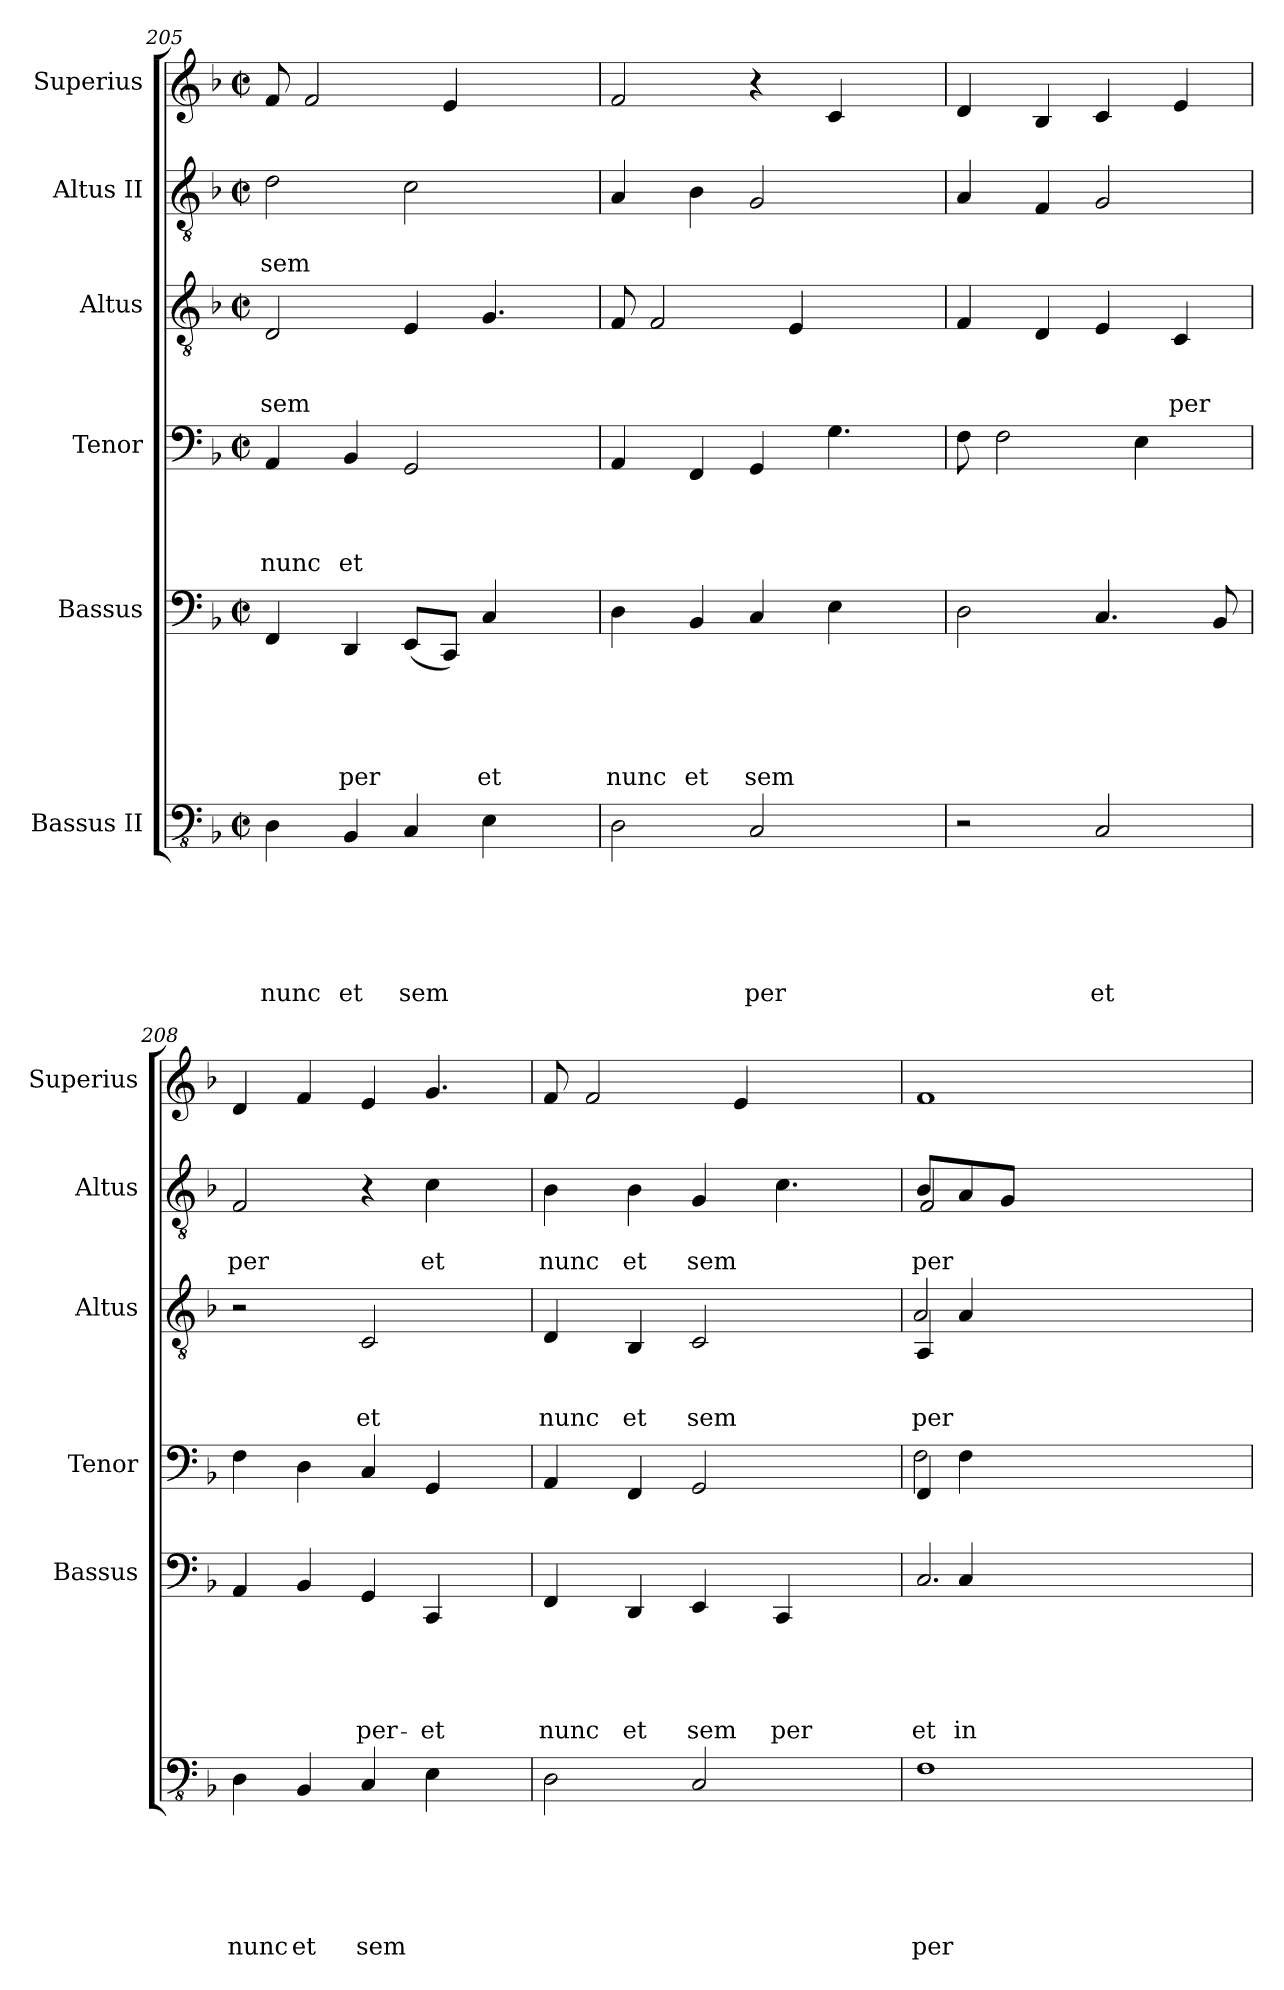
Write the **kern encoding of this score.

**kern	**text	**text	**text	**text	**text	**text	**kern	**text	**text	**text	**text	**text	**kern	**text	**text	**text	**text	**kern	**text	**text	**text	**kern	**text	**text	**kern
*part6	*part6	*part6	*part6	*part6	*part6	*part6	*part5	*part5	*part5	*part5	*part5	*part5	*part4	*part4	*part4	*part4	*part4	*part3	*part3	*part3	*part3	*part2	*part2	*part2	*part1
*staff6	*staff6	*staff6	*staff6	*staff6	*staff6	*staff6	*staff5	*staff5	*staff5	*staff5	*staff5	*staff5	*staff4	*staff4	*staff4	*staff4	*staff4	*staff3	*staff3	*staff3	*staff3	*staff2	*staff2	*staff2	*staff1
*I"Bassus II	*	*	*	*	*	*	*I"Bassus	*	*	*	*	*	*I"Tenor	*	*	*	*	*I"Altus	*	*	*	*I"Altus II	*	*	*I"Superius
*	*	*	*	*	*	*	*I'Bassus	*	*	*	*	*	*I'Tenor	*	*	*	*	*I'Altus	*	*	*	*I'Altus	*	*	*I'Superius
*clefFv4	*	*	*	*	*	*	*clefF4	*	*	*	*	*	*clefF4	*	*	*	*	*clefGv2	*	*	*	*clefGv2	*	*	*clefG2
*k[b-]	*	*	*	*	*	*	*k[b-]	*	*	*	*	*	*k[b-]	*	*	*	*	*k[b-]	*	*	*	*k[b-]	*	*	*k[b-]
*F:	*	*	*	*	*	*	*F:	*	*	*	*	*	*F:	*	*	*	*	*F:	*	*	*	*F:	*	*	*F:
*M2/2	*	*	*	*	*	*	*M2/2	*	*	*	*	*	*M2/2	*	*	*	*	*M2/2	*	*	*	*M2/2	*	*	*M2/2
*met(c|)	*	*	*	*	*	*	*met(c|)	*	*	*	*	*	*met(c|)	*	*	*	*	*met(c|)	*	*	*	*met(c|)	*	*	*met(c|)
=205	=205	=205	=205	=205	=205	=205	=205	=205	=205	=205	=205	=205	=205	=205	=205	=205	=205	=205	=205	=205	=205	=205	=205	=205	=205
!	!	!	!	!	!	!LO:LY:b	!	!	!	!	!	!	!	!	!	!	!LO:LY:b	!	!	!	!LO:LY:b	!	!	!LO:LY:b	!
4DD\	.	.	.	.	.	nunc	4FF/	.	.	.	.	.	4AA/	.	.	.	nunc	2D/	.	.	sem	2d\	.	sem	8f/
.	.	.	.	.	.	.	.	.	.	.	.	.	.	.	.	.	.	.	.	.	.	.	.	.	2f/
!	!	!	!	!	!	!LO:LY:b	!	!	!	!	!	!LO:LY:b	!	!	!	!	!LO:LY:b	!	!	!	!	!	!	!	!
4BBB-/	.	.	.	.	.	et	4DD/	.	.	.	.	per	4BB-/	.	.	.	et	.	.	.	.	.	.	.	.
!	!	!	!	!	!	!LO:LY:b	!	!	!	!	!	!	!	!	!	!	!	!	!	!	!	!	!	!	!
4CC/	.	.	.	.	.	sem	(<8EE/L	.	.	.	.	.	2GG/	.	.	.	.	4E/	.	.	.	2c\	.	.	.
.	.	.	.	.	.	.	8CC/J)	.	.	.	.	.	.	.	.	.	.	.	.	.	.	.	.	.	4e/
!	!	!	!	!	!	!	!	!	!	!	!	!LO:LY:b	!	!	!	!	!	!	!	!	!	!	!	!	!
4EE\	.	.	.	.	.	.	4C/	.	.	.	.	et	.	.	.	.	.	4.G/	.	.	.	.	.	.	.
.	.	.	.	.	.	.	.	.	.	.	.	.	.	.	.	.	.	.	.	.	.	.	.	.	4ryy
8ryy	.	.	.	.	.	.	8ryy	.	.	.	.	.	8ryy	.	.	.	.	.	.	.	.	8ryy	.	.	.
!!LO:PB:g=z
=206	=206	=206	=206	=206	=206	=206	=206	=206	=206	=206	=206	=206	=206	=206	=206	=206	=206	=206	=206	=206	=206	=206	=206	=206	=206
!	!	!	!	!	!	!	!	!	!	!	!	!LO:LY:b	!	!	!	!	!	!	!	!	!	!	!	!	!
2DD\	.	.	.	.	.	.	4D\	.	.	.	.	nunc	4AA/	.	.	.	.	8F/	.	.	.	4A/	.	.	2f/
.	.	.	.	.	.	.	.	.	.	.	.	.	.	.	.	.	.	2F/	.	.	.	.	.	.	.
!	!	!	!	!	!	!	!	!	!	!	!	!LO:LY:b	!	!	!	!	!	!	!	!	!	!	!	!	!
.	.	.	.	.	.	.	4BB-/	.	.	.	.	et	4FF/	.	.	.	.	.	.	.	.	4B-\	.	.	.
!	!	!	!	!	!	!LO:LY:b	!	!	!	!	!	!LO:LY:b	!	!	!	!	!	!	!	!	!	!	!	!	!
2CC/	.	.	.	.	.	per	4C/	.	.	.	.	sem	4GG/	.	.	.	.	.	.	.	.	2G/	.	.	4r
.	.	.	.	.	.	.	.	.	.	.	.	.	.	.	.	.	.	4E/	.	.	.	.	.	.	.
.	.	.	.	.	.	.	4E\	.	.	.	.	.	4.G\	.	.	.	.	.	.	.	.	.	.	.	4c/
.	.	.	.	.	.	.	.	.	.	.	.	.	.	.	.	.	.	4ryy	.	.	.	.	.	.	.
8ryy	.	.	.	.	.	.	8ryy	.	.	.	.	.	.	.	.	.	.	.	.	.	.	8ryy	.	.	8ryy
=207	=207	=207	=207	=207	=207	=207	=207	=207	=207	=207	=207	=207	=207	=207	=207	=207	=207	=207	=207	=207	=207	=207	=207	=207	=207
2r	.	.	.	.	.	.	2D\	.	.	.	.	.	8F\	.	.	.	.	4F/	.	.	.	4A/	.	.	4d/
.	.	.	.	.	.	.	.	.	.	.	.	.	2F\	.	.	.	.	.	.	.	.	.	.	.	.
.	.	.	.	.	.	.	.	.	.	.	.	.	.	.	.	.	.	4D/	.	.	.	4F/	.	.	4B-/
!	!	!	!	!	!	!LO:LY:b	!	!	!	!	!	!	!	!	!	!	!	!	!	!	!	!	!	!	!
2CC/	.	.	.	.	.	et	4.C/	.	.	.	.	.	.	.	.	.	.	4E/	.	.	.	2G/	.	.	4c/
.	.	.	.	.	.	.	.	.	.	.	.	.	4E\	.	.	.	.	.	.	.	.	.	.	.	.
!	!	!	!	!	!	!	!	!	!	!	!	!	!	!	!	!	!	!	!	!	!LO:LY:b	!	!	!	!
.	.	.	.	.	.	.	.	.	.	.	.	.	.	.	.	.	.	4C/	.	.	per	.	.	.	4e/
.	.	.	.	.	.	.	8BB-/	.	.	.	.	.	8ryy	.	.	.	.	.	.	.	.	.	.	.	.
=208	=208	=208	=208	=208	=208	=208	=208	=208	=208	=208	=208	=208	=208	=208	=208	=208	=208	=208	=208	=208	=208	=208	=208	=208	=208
!	!	!	!	!	!	!LO:LY:b	!	!	!	!	!	!	!	!	!	!	!	!	!	!	!	!	!	!LO:LY:b	!
4DD\	.	.	.	.	.	nunc	4AA/	.	.	.	.	.	4F\	.	.	.	.	2r	.	.	.	2F/	.	per	4d/
!	!	!	!	!	!	!LO:LY:b	!	!	!	!	!	!	!	!	!	!	!	!	!	!	!	!	!	!	!
4BBB-/	.	.	.	.	.	et	4BB-/	.	.	.	.	.	4D\	.	.	.	.	.	.	.	.	.	.	.	4f/
!	!	!	!	!	!	!LO:LY:b	!	!	!	!	!	!LO:LY:b	!	!	!	!	!	!	!	!	!LO:LY:b	!	!	!	!
4CC/	.	.	.	.	.	sem	4GG/	.	.	.	.	per-	4C/	.	.	.	.	2C/	.	.	et	4r	.	.	4e/
!	!	!	!	!	!	!	!	!	!	!	!	!LO:LY:b	!	!	!	!	!	!	!	!	!	!	!	!LO:LY:b	!
4EE\	.	.	.	.	.	.	4CC/	.	.	.	.	-et	4GG/	.	.	.	.	.	.	.	.	4c\	.	et	4.g/
8ryy	.	.	.	.	.	.	8ryy	.	.	.	.	.	8ryy	.	.	.	.	8ryy	.	.	.	8ryy	.	.	.
=209	=209	=209	=209	=209	=209	=209	=209	=209	=209	=209	=209	=209	=209	=209	=209	=209	=209	=209	=209	=209	=209	=209	=209	=209	=209
!	!	!	!	!	!	!	!	!	!	!	!	!LO:LY:b	!	!	!	!	!	!	!	!	!LO:LY:b	!	!	!LO:LY:b	!
2DD\	.	.	.	.	.	.	4FF/	.	.	.	.	nunc	4AA/	.	.	.	.	4D/	.	.	nunc	4B-\	.	nunc	8f/
.	.	.	.	.	.	.	.	.	.	.	.	.	.	.	.	.	.	.	.	.	.	.	.	.	2f/
!	!	!	!	!	!	!	!	!	!	!	!	!LO:LY:b	!	!	!	!	!	!	!	!	!LO:LY:b	!	!	!LO:LY:b	!
.	.	.	.	.	.	.	4DD/	.	.	.	.	et	4FF/	.	.	.	.	4BB-/	.	.	et	4B-\	.	et	.
!	!	!	!	!	!	!	!	!	!	!	!	!LO:LY:b	!	!	!	!	!	!	!	!	!LO:LY:b	!	!	!LO:LY:b	!
2CC/	.	.	.	.	.	.	4EE/	.	.	.	.	sem	2GG/	.	.	.	.	2C/	.	.	sem	4G/	.	sem	.
.	.	.	.	.	.	.	.	.	.	.	.	.	.	.	.	.	.	.	.	.	.	.	.	.	4e/
!	!	!	!	!	!	!	!	!	!	!	!	!LO:LY:b	!	!	!	!	!	!	!	!	!	!	!	!	!
.	.	.	.	.	.	.	4CC/	.	.	.	.	per	.	.	.	.	.	.	.	.	.	4.c\	.	.	.
.	.	.	.	.	.	.	.	.	.	.	.	.	.	.	.	.	.	.	.	.	.	.	.	.	4ryy
8ryy	.	.	.	.	.	.	8ryy	.	.	.	.	.	8ryy	.	.	.	.	8ryy	.	.	.	.	.	.	.
=210	=210	=210	=210	=210	=210	=210	=210	=210	=210	=210	=210	=210	=210	=210	=210	=210	=210	=210	=210	=210	=210	=210	=210	=210	=210
!	!	!	!	!	!	!LO:LY:b	!	!	!	!	!	!LO:LY:b	!	!	!	!	!	!	!	!	!LO:LY:b	!	!	!LO:LY:b	!
*	*	*	*	*	*	*	*^	*	*	*	*	*	*^	*	*	*	*	*^	*	*	*	*^	*	*	*
*	*	*	*	*	*	*	*	*	*	*	*	*	*	*	*^	*	*	*	*	*	*^	*	*	*	*	*	*	*	*
1FF	.	.	.	.	.	per	2.C/	8ryy	.	.	.	.	et	4FF/	2F\	8ryy	.	.	.	.	4AA/	2A/	8ryy	.	.	per	8B-/L	2F/	.	per	1f
!	!	!	!	!	!	!	!	!	!	!	!	!	!LO:LY:b	!	!	!	!	!	!	!	!	!	!	!	!	!	!	!	!	!	!
.	.	.	.	.	.	.	.	4C/	.	.	.	.	in	.	.	4F\	.	.	.	.	.	.	4A/	.	.	.	8A/	.	.	.	.
.	.	.	.	.	.	.	.	.	.	.	.	.	.	2ryy	.	.	.	.	.	.	2ryy	.	.	.	.	.	8G/J	.	.	.	.
.	.	.	.	.	.	.	.	4ryy	.	.	.	.	.	.	.	2ryy	.	.	.	.	.	.	2ryy	.	.	.	2ryy	.	.	.	.
.	.	.	.	.	.	.	.	.	.	.	.	.	.	.	2ryy	.	.	.	.	.	.	2ryy	.	.	.	.	.	2ryy	.	.	.
.	.	.	.	.	.	.	.	4.ryy	.	.	.	.	.	.	.	.	.	.	.	.	.	.	.	.	.	.	.	.	.	.	.
.	.	.	.	.	.	.	4ryy	.	.	.	.	.	.	4ryy	.	.	.	.	.	.	4ryy	.	.	.	.	.	.	.	.	.	.
.	.	.	.	.	.	.	.	.	.	.	.	.	.	.	.	8ryy	.	.	.	.	.	.	8ryy	.	.	.	8ryy	.	.	.	.
*	*	*	*	*	*	*	*v	*v	*	*	*	*	*	*	*	*	*	*	*	*	*v	*v	*v	*	*	*	*v	*v	*	*	*
*	*	*	*	*	*	*	*	*	*	*	*	*	*v	*v	*v	*	*	*	*	*	*	*	*	*	*	*	*
=	=	=	=	=	=	=	=	=	=	=	=	=	=	=	=	=	=	=	=	=	=	=	=	=	=
*-	*-	*-	*-	*-	*-	*-	*-	*-	*-	*-	*-	*-	*-	*-	*-	*-	*-	*-	*-	*-	*-	*-	*-	*-	*-
